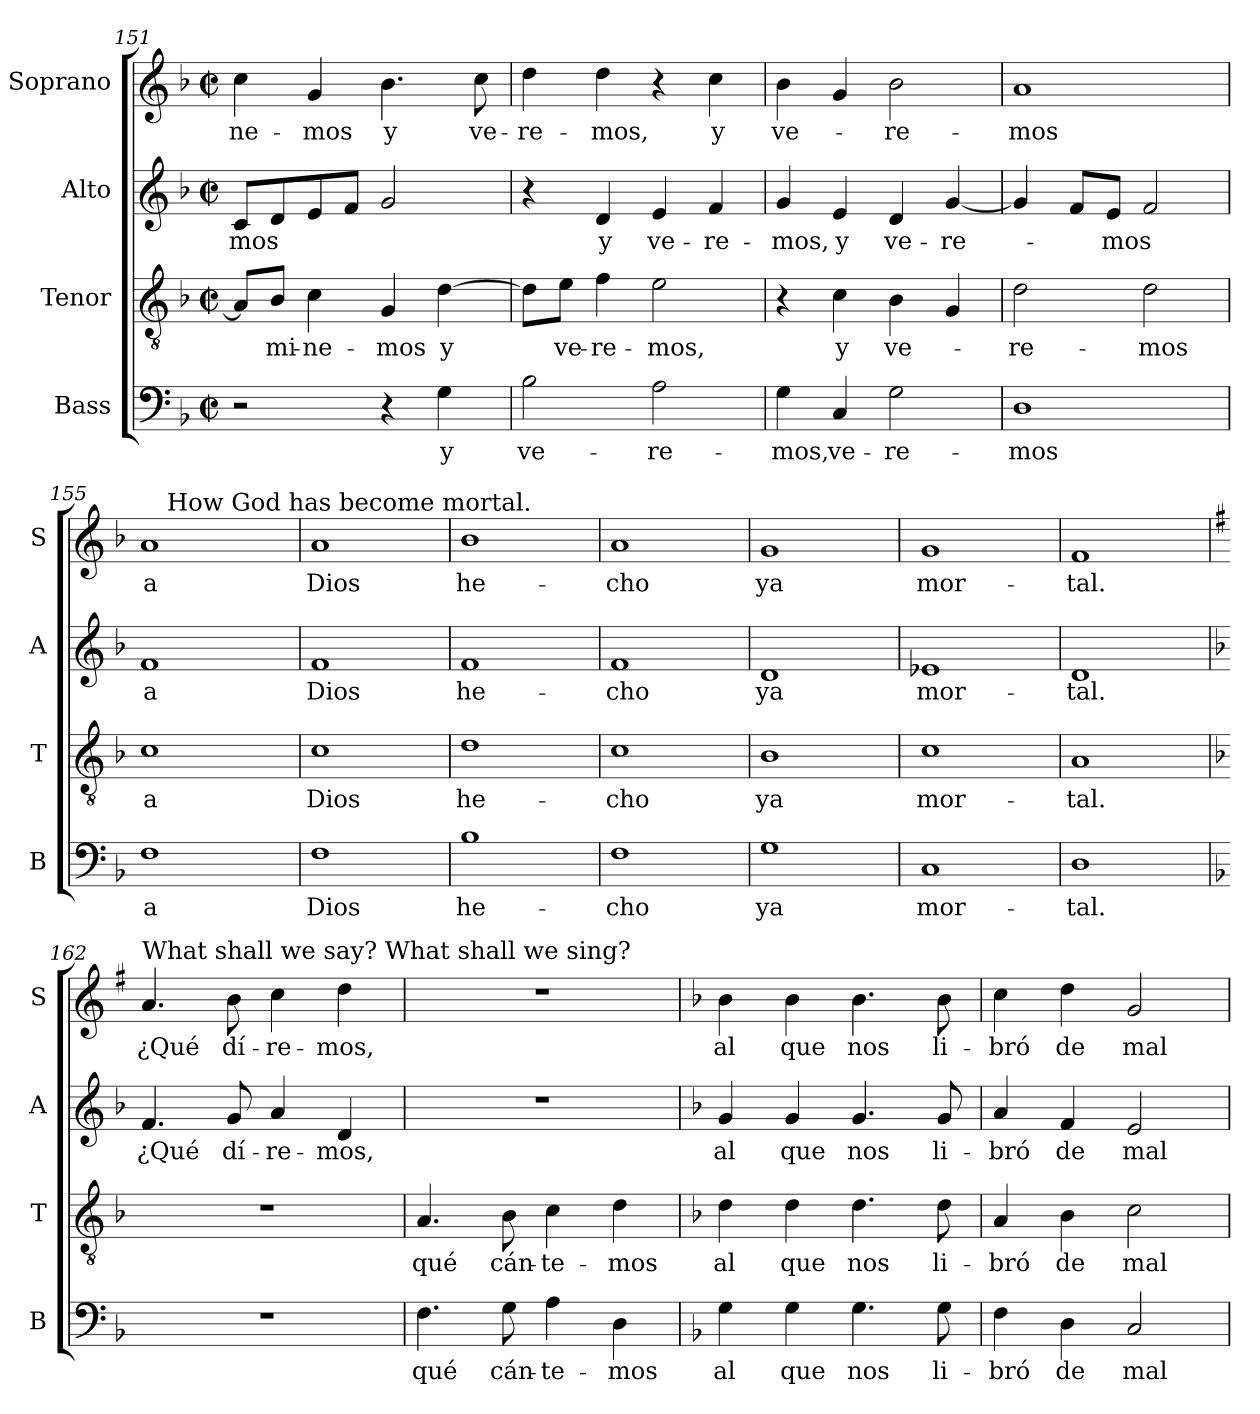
**kern	**text	**kern	**text	**kern	**text	**kern	**text
*part4	*part4	*part3	*part3	*part2	*part2	*part1	*part1
*staff4	*staff4	*staff3	*staff3	*staff2	*staff2	*staff1	*staff1
*I"Bass	*	*I"Tenor	*	*I"Alto	*	*I"Soprano	*
*I'B	*	*I'T	*	*I'A	*	*I'S	*
!!LO:LB:g=z
*clefF4	*	*clefGv2	*	*clefG2	*	*clefG2	*
*k[b-]	*	*k[b-]	*	*k[b-]	*	*k[b-]	*
*F:	*	*F:	*	*F:	*	*F:	*
*M2/2	*	*M2/2	*	*M2/2	*	*M2/2	*
*met(c|)	*	*met(c|)	*	*met(c|)	*	*met(c|)	*
=151	=151	=151	=151	=151	=151	=151	=151
!	!	!	!	!	!LO:LY:b	!	!LO:LY:b:cj
2r	.	8A/L]	.	8c/L	-mos	4cc\	-ne-
!	!	!	!LO:LY:b	!	!	!	!
.	.	8B-/J	-mi-	8d/	.	.	.
!	!	!	!LO:LY:b:rj	!	!	!	!LO:LY:b:cj
.	.	4c\	-ne-	8e/	.	4g/	-mos
.	.	.	.	8f/J	.	.	.
!	!	!	!LO:LY:b:cj	!	!	!	!LO:LY:b:cj
4r	.	4G/	-mos	2g/	.	4.b-\	y
!	!LO:LY:b:cj	!	!LO:LY:b:cj	!	!	!	!
4G\	y	[>4d\	y	.	.	.	.
!	!	!	!	!	!	!	!LO:LY:b:cj
.	.	.	.	.	.	8cc\	ve-
=152	=152	=152	=152	=152	=152	=152	=152
!	!LO:LY:b:cj	!	!	!	!	!	!LO:LY:b:cj
2B-\	ve-	8d\L]	.	4r	.	4dd\	-re-
!	!	!	!LO:LY:b	!	!	!	!
.	.	8e\J	ve-	.	.	.	.
!	!	!	!LO:LY:b:cj	!	!LO:LY:b:cj	!	!LO:LY:b:cj
.	.	4f\	-re-	4d/	y	4dd\	-mos,
!	!LO:LY:b:cj	!	!LO:LY:b:rj	!	!LO:LY:b:cj	!	!
2A\	-re-	2e\	-mos,	4e/	ve-	4r	.
!	!	!	!	!	!LO:LY:b:cj	!	!LO:LY:b:cj
.	.	.	.	4f/	-re-	4cc\	y
=153	=153	=153	=153	=153	=153	=153	=153
!	!LO:LY:b:cj	!	!	!	!LO:LY:b:cj	!	!LO:LY:b:cj
4G\	-mos,	4r	.	4g/	-mos,	4b-\	ve-
!	!LO:LY:b:cj	!	!LO:LY:b:cj	!	!LO:LY:b:cj	!	!
4C/	ve-	4c\	y	4e/	y	4g/	.
!	!LO:LY:b:cj	!	!LO:LY:b:cj	!	!LO:LY:b:cj	!	!LO:LY:b:cj
2G\	-re-	4B-\	ve-	4d/	ve-	2b-\	-re-
!	!	!	!	!	!LO:LY:b:cj	!	!
.	.	4G/	.	[<4g/	-re-	.	.
=154	=154	=154	=154	=154	=154	=154	=154
!	!LO:LY:b:cj	!	!LO:LY:b:cj	!	!	!	!LO:LY:b:cj
1D	-mos	2d\	-re-	4g/]	.	1a	-mos
.	.	.	.	8f/L	.	.	.
!	!	!	!	!	!LO:LY:b	!	!
.	.	.	.	8e/J	-mos	.	.
!	!	!	!LO:LY:b:cj	!	!	!	!
.	.	2d\	-mos	2f/	.	.	.
=155	=155	=155	=155	=155	=155	=155	=155
!	!LO:LY:b:rj	!	!LO:LY:b:rj	!	!LO:LY:b:rj	!	!LO:LY:b:rj
*	*	*	*	*	*	*^	*
1F	a	1c	a	1f	a	1a	16ryy	a
!	!	!	!	!	!	!	!LO:TX:a:t=How God has become mortal.	!
.	.	.	.	.	.	.	2...ryy	.
=156	=156	=156	=156	=156	=156	=156	=156	=156
!	!LO:LY:b:cj	!	!LO:LY:b:cj	!	!LO:LY:b:cj	!	!	!LO:LY:b:cj
*	*	*	*	*	*	*v	*v	*
1F	Dios	1c	Dios	1f	Dios	1a	Dios
=157	=157	=157	=157	=157	=157	=157	=157
!	!LO:LY:b:cj	!	!LO:LY:b:cj	!	!LO:LY:b:cj	!	!LO:LY:b:cj
1B-	he-	1d	he-	1f	he-	1b-	he-
!!LO:LB:g=z
=158	=158	=158	=158	=158	=158	=158	=158
!	!LO:LY:b:cj	!	!LO:LY:b:cj	!	!LO:LY:b:cj	!	!LO:LY:b:cj
1F	-cho	1c	-cho	1f	-cho	1a	-cho
=159	=159	=159	=159	=159	=159	=159	=159
!	!LO:LY:b:cj	!	!LO:LY:b:cj	!	!LO:LY:b:cj	!	!LO:LY:b:cj
1G	ya	1B-	ya	1d	ya	1g	ya
=160	=160	=160	=160	=160	=160	=160	=160
!	!LO:LY:b:cj	!	!LO:LY:b:cj	!	!LO:LY:b:cj	!	!LO:LY:b:cj
1C	mor-	1c	mor-	1e-X	mor-	1g	mor-
=161	=161	=161	=161	=161	=161	=161	=161
!	!LO:LY:b:cj	!	!LO:LY:b:cj	!	!LO:LY:b:cj	!	!LO:LY:b:cj
1D	-tal.	1A	-tal.	1d	-tal.	1f	-tal.
=162	=162	=162	=162	=162	=162	=162	=162
*	*	*	*	*	*	*k[f#]	*
*	*	*	*	*	*	*G:	*
!	!	!	!	!	!	!LO:TX:a:t=What shall we say? What shall we sing?	!
!	!	!	!	!	!LO:LY:b:cj	!	!LO:LY:b:cj
1r	.	1r	.	4.f/	¿Qué	4.a/	¿Qué
!	!	!	!	!	!LO:LY:b:cj	!	!LO:LY:b:cj
.	.	.	.	8g/	dí-	8b\	dí-
!	!	!	!	!	!LO:LY:b:cj	!	!LO:LY:b:cj
.	.	.	.	4a/	-re-	4cc\	-re-
!	!	!	!	!	!LO:LY:b:cj	!	!LO:LY:b:cj
.	.	.	.	4d/	-mos,	4dd\	-mos,
=163	=163	=163	=163	=163	=163	=163	=163
!	!LO:LY:b:cj	!	!LO:LY:b:cj	!	!	!	!
4.F\	qué	4.A/	qué	1r	.	1r	.
!	!LO:LY:b:cj	!	!LO:LY:b:cj	!	!	!	!
8G\	cán-	8B-\	cán-	.	.	.	.
!	!LO:LY:b:rj	!	!LO:LY:b:rj	!	!	!	!
4A\	-te-	4c\	-te-	.	.	.	.
!	!LO:LY:b:cj	!	!LO:LY:b:cj	!	!	!	!
4D\	-mos	4d\	-mos	.	.	.	.
!!LO:PB:g=z
=164	=164	=164	=164	=164	=164	=164	=164
*	*	*	*	*	*	*k[b-]	*
*	*	*	*	*	*	*F:	*
!	!LO:LY:b:cj	!	!LO:LY:b:cj	!	!LO:LY:b:cj	!	!LO:LY:b:cj
4G\	al	4d\	al	4g/	al	4b-\	al
!	!LO:LY:b:cj	!	!LO:LY:b:cj	!	!LO:LY:b:cj	!	!LO:LY:b:cj
4G\	que	4d\	que	4g/	que	4b-\	que
!	!LO:LY:b:cj	!	!LO:LY:b:cj	!	!LO:LY:b:cj	!	!LO:LY:b:cj
4.G\	nos	4.d\	nos	4.g/	nos	4.b-\	nos
!	!LO:LY:b:cj	!	!LO:LY:b:cj	!	!LO:LY:b:cj	!	!LO:LY:b:cj
8G\	li-	8d\	li-	8g/	li-	8b-\	li-
=165	=165	=165	=165	=165	=165	=165	=165
!	!LO:LY:b:cj	!	!LO:LY:b:cj	!	!LO:LY:b:cj	!	!LO:LY:b:cj
4F\	-bró	4A/	-bró	4a/	-bró	4cc\	-bró
!	!LO:LY:b:cj	!	!LO:LY:b:cj	!	!LO:LY:b:cj	!	!LO:LY:b:cj
4D\	de	4B-\	de	4f/	de	4dd\	de
!	!LO:LY:b:cj	!	!LO:LY:b:cj	!	!LO:LY:b:cj	!	!LO:LY:b:cj
2C/	mal	2c\	mal	2e/	mal	2g/	mal
=	=	=	=	=	=	=	=
*-	*-	*-	*-	*-	*-	*-	*-
